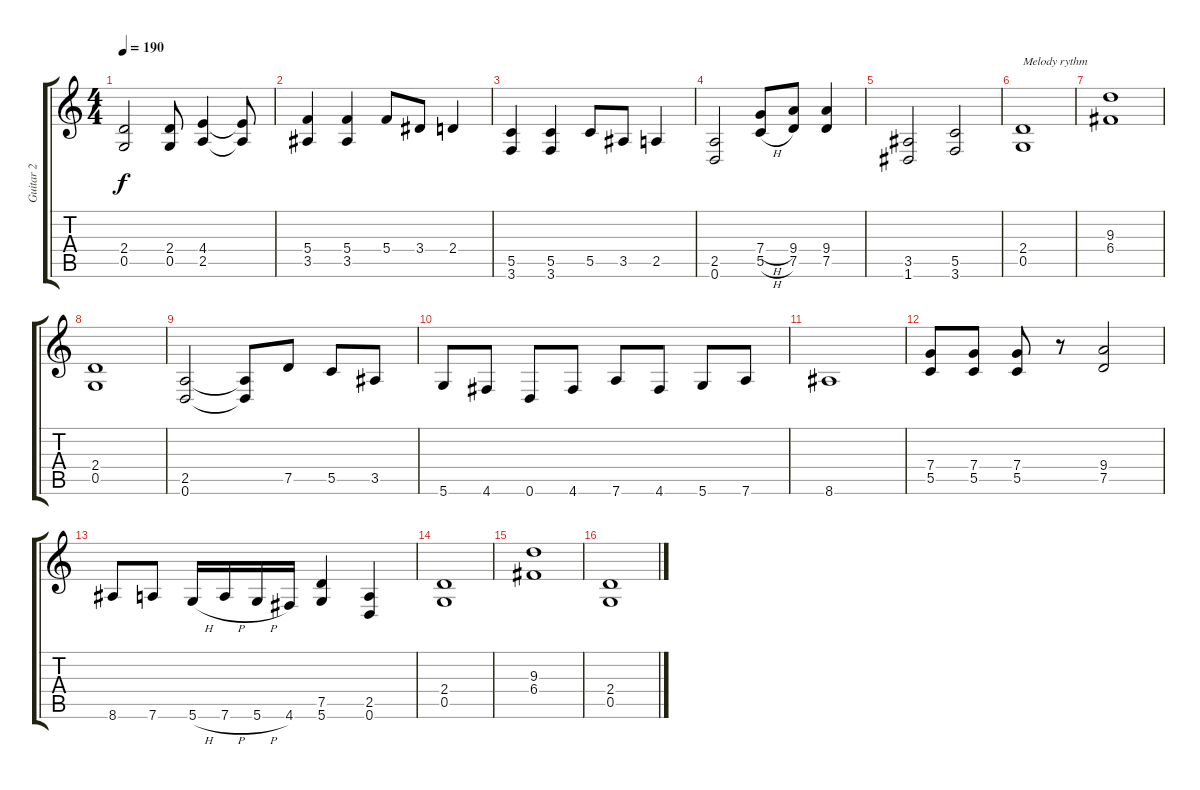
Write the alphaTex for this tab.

\track ("Guitar 2" "Guitar 2") {instrument acousticguitarnylon}
\staff {score tabs}
\tuning (D4 A3 F3 C3 G2 D2) {hide}
\ts (4 4)
\tempo 190
\clef g2
\ks c
(2.4 0.5).2{dy f} (2.4 0.5).8 (4.4 2.5).4 (4.4{t} 2.5{t}).8 |
(5.4 3.5).4 (5.4 3.5).4 5.4.8 3.4.8 2.4.4 |
(5.5 3.6).4 (5.5 3.6).4 5.5.8 3.5.8 2.5.4 |
(2.5 0.6).2 (7.4{h} 5.5{h}).8 (9.4 7.5).8 (9.4 7.5).4 |
(3.5 1.6).2 (5.5 3.6).2 |
(2.4 0.5).1{txt "Melody rythm"} |
(9.3 6.4).1 |
(2.4 0.5).1 |
(2.5 0.6).2 (2.5{t} 0.6{t}).8 7.5.8 5.5.8 3.5.8 |
5.6.8 4.6.8 0.6.8 4.6.8 7.6.8 4.6.8 5.6.8 7.6.8 |
8.6.1 |
(7.4 5.5).8 (7.4 5.5).8 (7.4 5.5).8 r.8 (9.4 7.5).2 |
8.6.8 7.6.8 5.6{h}.16 7.6{h}.16 5.6{h}.16 4.6.16 (7.5 5.6).4 (2.5 0.6).4 |
(2.4 0.5).1 |
(9.3 6.4).1 |
(2.4 0.5).1
